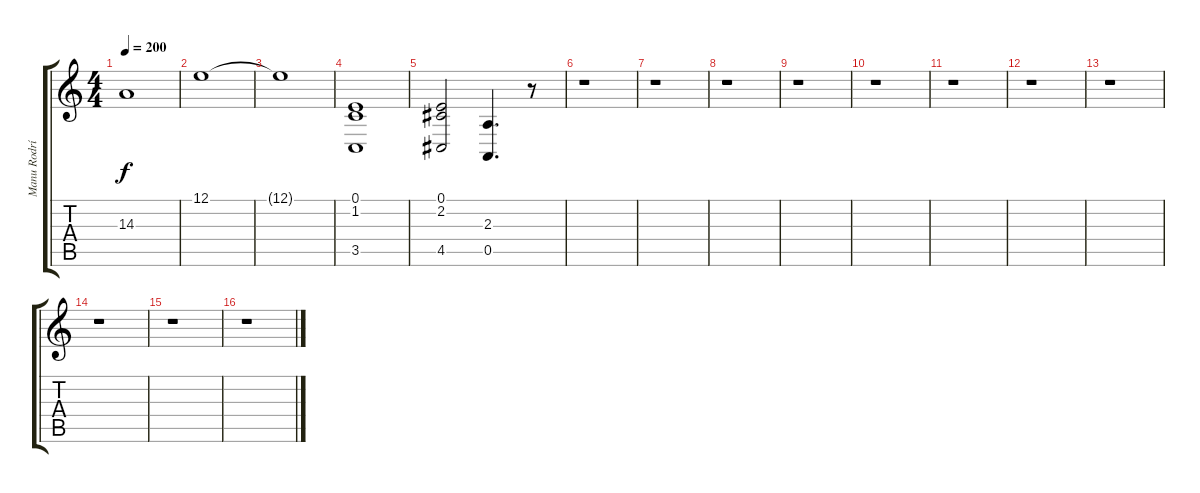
\track ("Manu Rodríguez" "Manu Rodrí") {instrument stringensemble2}
\staff {score tabs}
\tuning (E4 B3 G3 D3 A2 E2) {hide}
\ts (4 4)
\tempo 200
\clef g2
\ks c
14.3.1{dy f} |
12.1.1 |
12.1{t}.1 |
(0.1 1.2 3.5).1 |
(0.1 2.2 4.5).2 (2.3 0.5).4{d} r.8 |
r.1 |
r.1 |
r.1 |
r.1 |
r.1 |
r.1 |
r.1 |
r.1 |
r.1 |
r.1 |
r.1
